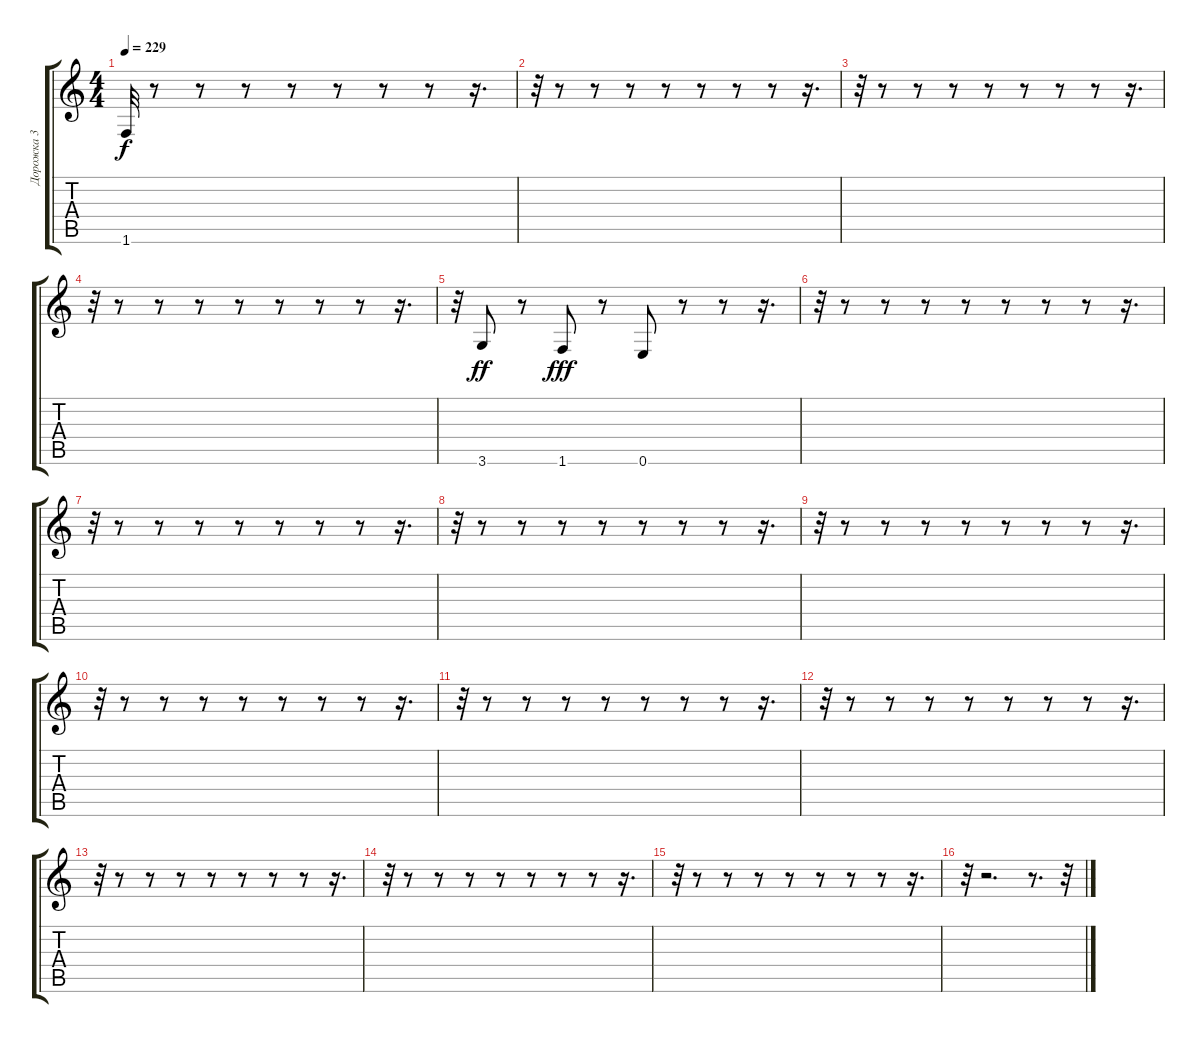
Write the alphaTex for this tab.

\track ("Дорожка 3" "Дорожка 3") {instrument electricbassfinger}
\staff {score tabs}
\tuning (E4 B3 G3 D3 A2 E2) {hide}
\ts (4 4)
\tempo 229
\clef g2
\ks c
1.6{t}.32{dy f} r.8 r.8 r.8 r.8 r.8 r.8 r.8 r.16{d} |
r.32 r.8 r.8 r.8 r.8 r.8 r.8 r.8 r.16{d} |
r.32 r.8 r.8 r.8 r.8 r.8 r.8 r.8 r.16{d} |
r.32 r.8 r.8 r.8 r.8 r.8 r.8 r.8 r.16{d} |
r.32 3.6.8{dy ff} r.8 1.6.8{dy fff} r.8 0.6.8 r.8 r.8 r.16{d} |
r.32 r.8 r.8 r.8 r.8 r.8 r.8 r.8 r.16{d} |
r.32 r.8 r.8 r.8 r.8 r.8 r.8 r.8 r.16{d} |
r.32 r.8 r.8 r.8 r.8 r.8 r.8 r.8 r.16{d} |
r.32 r.8 r.8 r.8 r.8 r.8 r.8 r.8 r.16{d} |
r.32 r.8 r.8 r.8 r.8 r.8 r.8 r.8 r.16{d} |
r.32 r.8 r.8 r.8 r.8 r.8 r.8 r.8 r.16{d} |
r.32 r.8 r.8 r.8 r.8 r.8 r.8 r.8 r.16{d} |
r.32 r.8 r.8 r.8 r.8 r.8 r.8 r.8 r.16{d} |
r.32 r.8 r.8 r.8 r.8 r.8 r.8 r.8 r.16{d} |
r.32 r.8 r.8 r.8 r.8 r.8 r.8 r.8 r.16{d} |
r.32 r.2{d} r.8{d} r.32
